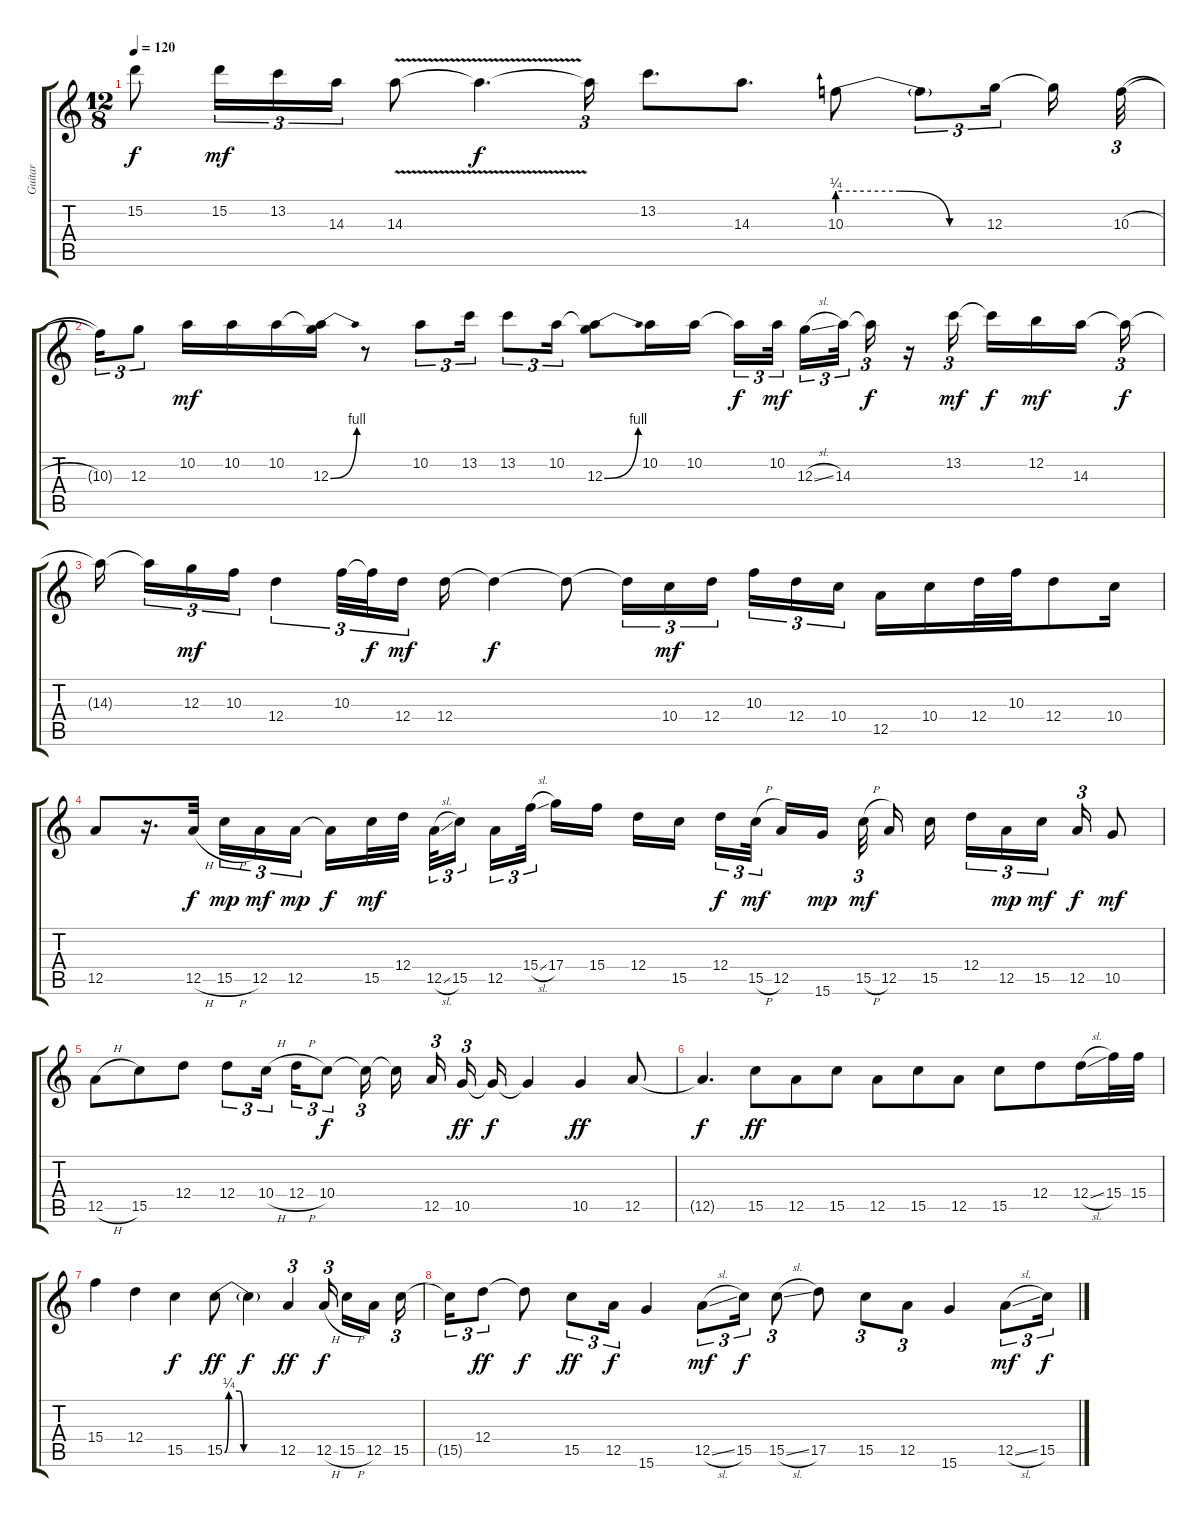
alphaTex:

\track ("Guitar" "Guitar") {instrument overdrivenguitar}
\staff {score tabs}
\tuning (E4 B3 G3 D3 A2 E2) {hide}
\ts (12 8)
\tempo 120
\clef g2
\ks c
15.2{t}.8{dy f} 15.2.16{tu (3 2) dy mf} 13.2.16{tu (3 2)} 14.3.16{tu (3 2)} 14.3{v}.8 14.3{t}.4{d dy f} 14.3{t}.16{tu (3 2)} 13.2.8{d} 14.3.8{d} 10.3{be (custom 0 1 25 1 45 0 60 0)}.8 10.3{t}.8{tu (3 2)} 12.3.16{tu (3 2) beam splitsecondary} 12.3{t}.16 10.3{h}.32{tu (3 2)} |
10.3{t}.16{tu (3 2)} 12.3.8{tu (3 2)} 10.2.16{dy mf} 10.2.16 10.2.16 (10.2{t} 12.3{be (bend 0 0 60 4)}).16 r.8 10.2.8{tu (3 2)} 13.2.16{tu (3 2)} 13.2.8{tu (3 2)} 10.2.16{tu (3 2)} (10.2{t} 12.3{be (bend 0 0 60 4)}).8 10.2.16 10.2.16{beam splitsecondary} 10.2{t}.16{tu (3 2) dy f} 10.2.32{tu (3 2) dy mf beam splitsecondary} 12.3{sl}.16{tu (3 2)} 14.3.32{tu (3 2)} 14.3{t}.16{tu (3 2) dy f} r.16 13.2.16{tu (3 2) dy mf beam splitsecondary} 13.2{t}.16{dy f} 12.2.16{dy mf} 14.3.16{beam splitsecondary} 14.3{t}.16{tu (3 2) dy f} |
14.3{t}.16{beam splitsecondary} 14.3{t}.16{tu (3 2)} 12.3.16{tu (3 2) dy mf} 10.3.16{tu (3 2)} 12.4.4{tu (3 2)} 10.3.32{tu (3 2)} 10.3{t}.32{tu (3 2) dy f} 12.4.16{tu (3 2) dy mf beam splitsecondary} 12.4.16 12.4{t}.4{dy f} 12.4{t}.8 12.4{t}.16{tu (3 2)} 10.4.16{tu (3 2) dy mf} 12.4.16{tu (3 2) beam splitsecondary} 10.3.16{tu (3 2)} 12.4.16{tu (3 2)} 10.4.16{tu (3 2)} 12.5.16 10.4.16 12.4.32 10.3.32 12.4.8 10.4.16 |
12.5.8 r.16{d} 12.5{h}.32{dy f beam splitsecondary} 15.5{h}.16{tu (3 2) dy mp} 12.5.16{tu (3 2) dy mf} 12.5.16{tu (3 2) dy mp} 12.5{t}.16{dy f} 15.5.32{dy mf} 12.4.32{beam splitsecondary} 12.5{sl}.32{tu (3 2)} 15.5.16{tu (3 2) beam splitsecondary} 12.5.16{tu (3 2)} 15.4{sl}.32{tu (3 2) beam splitsecondary} 17.4.16 15.4.16 12.4.16 15.5.16{beam splitsecondary} 12.4.16{tu (3 2) dy f} 15.5{h}.32{tu (3 2) dy mf beam splitsecondary} 12.5.16 15.6.16{dy mp beam splitsecondary} 15.5{h}.32{tu (3 2) dy mf} 12.5.16 15.5.16{beam splitsecondary} 12.4.16{tu (3 2)} 12.5.16{tu (3 2) dy mp} 15.5.16{tu (3 2) dy mf beam splitsecondary} 12.5.16{tu (3 2) dy f} 10.5.8{dy mf} |
12.5{h}.8 15.5.8 12.4.8 12.4.8{tu (3 2)} 10.4{h}.16{tu (3 2) beam splitsecondary} 12.4{h}.16{tu (3 2)} 10.4.8{tu (3 2) dy f} 10.4{t}.16{tu (3 2) beam splitsecondary} 10.4{t}.16 12.5.16{tu (3 2)} 10.5.16{tu (3 2) dy ff} 10.5{t}.16{dy f} 10.5{t}.4 10.5.4{dy ff} 12.5.8 |
12.5{t}.4{d dy f} 15.5.8{dy ff} 12.5.8 15.5.8 12.5.8 15.5.8 12.5.8 15.5.8 12.4.8 12.4{sl}.16 15.4.32 15.4.32 |
15.4.4 12.4.4 15.5.4{dy f} 15.5{be (custom 0 0 10 1 35 1 45 0 60 0)}.8{dy ff} 15.5{be (hold 0 0 60 0) t}.4{dy f} 12.5.4{tu (3 2) dy ff} 12.5{h}.16{tu (3 2) dy f beam splitsecondary} 15.5{h}.16 12.5.16{beam splitsecondary} 15.5.16{tu (3 2)} |
15.5{t}.16{tu (3 2)} 12.4.8{tu (3 2) dy ff} 12.4{t}.8{dy f} 15.5.8{tu (3 2) dy ff} 12.5.16{tu (3 2) dy f} 15.6.4 12.5{sl}.8{tu (3 2) dy mf} 15.5.16{tu (3 2) dy f} 15.5{sl}.8{tu (3 2)} 17.5.8 15.5.8{tu (3 2)} 12.5.8{tu (3 2)} 15.6.4 12.5{sl}.8{tu (3 2) dy mf} 15.5.16{tu (3 2) dy f}
